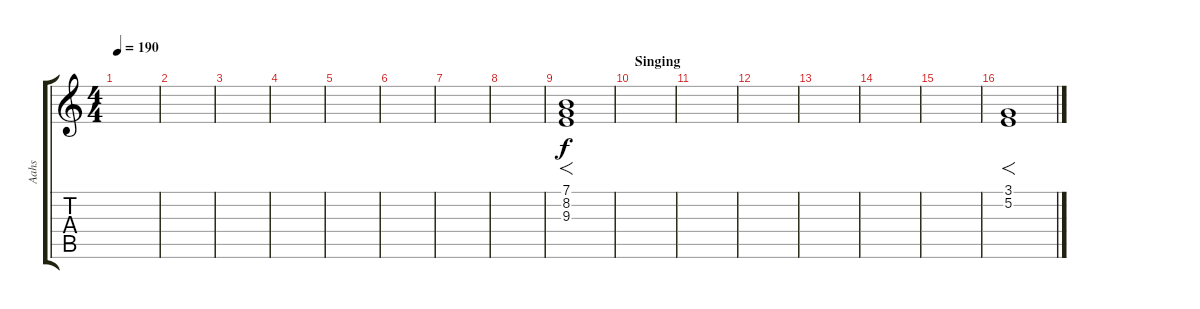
\track ("Aahs" "Aahs") {instrument choiraahs}
\staff {score tabs}
\tuning (E4 B3 G3 D3 A2 E2) {hide}
\ts (4 4)
\tempo 190
\clef g2
\ks c
|
|
|
|
|
|
|
|
(7.1 8.2 9.3).1{f} |
\section ("" "Singing")
|
|
|
|
|
|
(3.1 5.2).1{f dy f}
